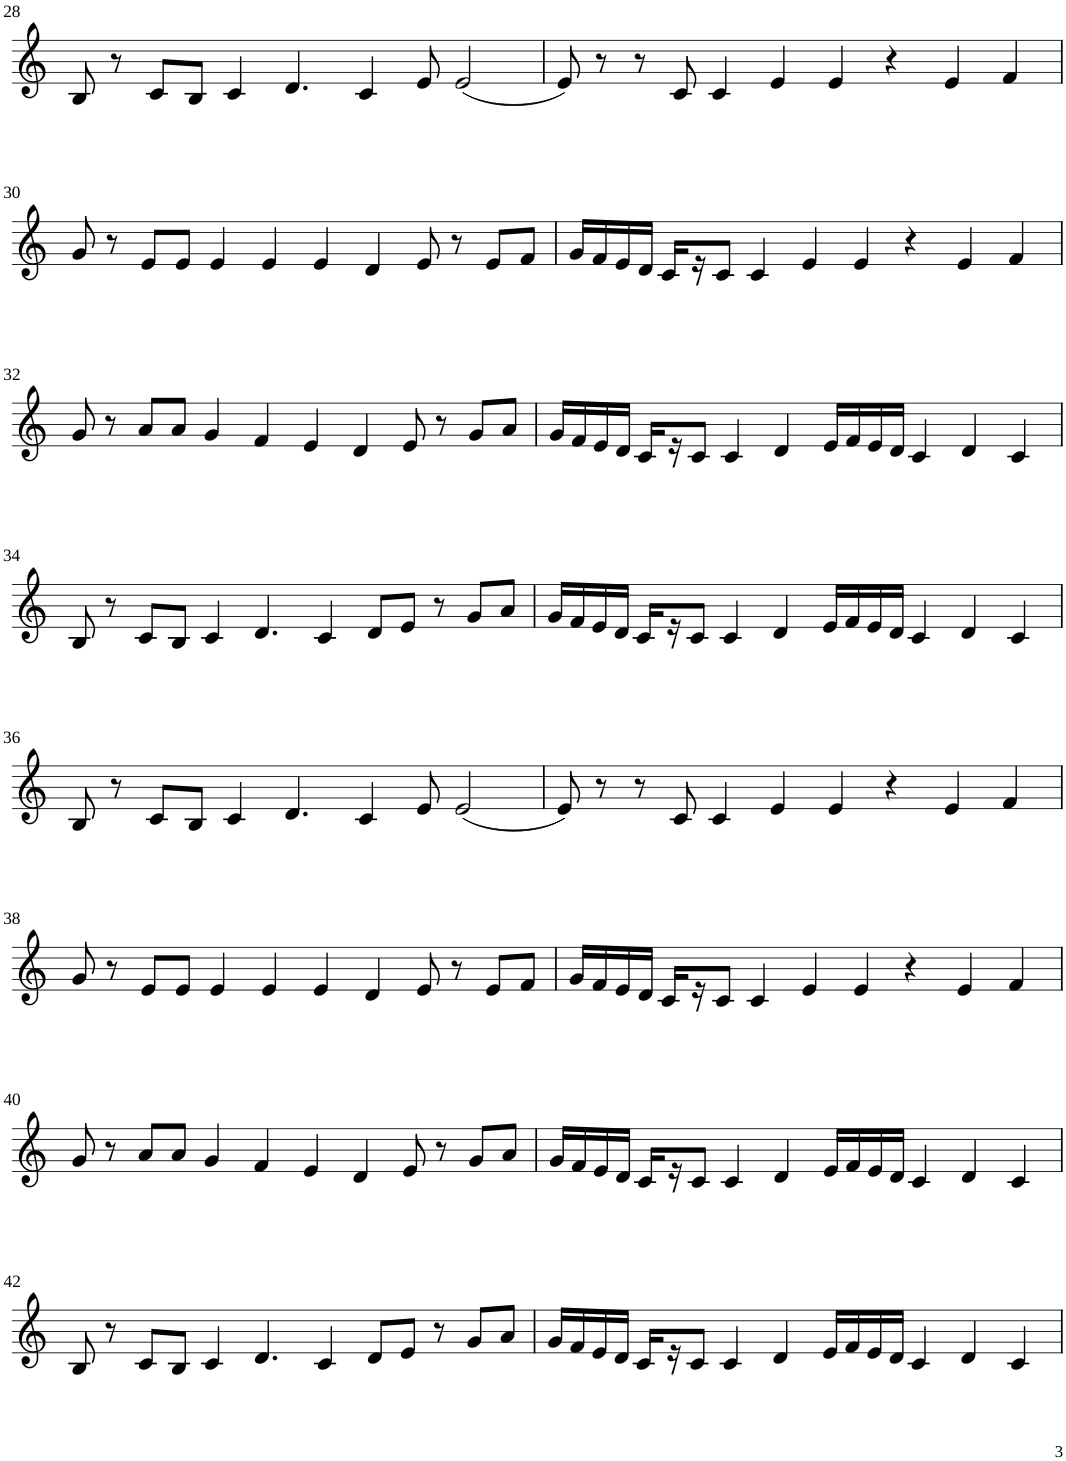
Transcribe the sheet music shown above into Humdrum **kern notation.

**kern
*part1
*staff1
*I"Violin
!!LO:PB:g=z
*clefG2
*k[]
*M8/4
=28
8B/
8r
8c/L
8B/J
4c/
4.d/
4c/
8e/
(2e/
=29
8e/)
8r
8r
8c/
4c/
4e/
4e/
4r
4e/
4f/
!!LO:LB:g=z
=30
8g/
8r
8e/L
8e/J
4e/
4e/
4e/
4d/
8e/
8r
8e/L
8f/J
=31
16g/LL
16f/
16e/
16d/JJ
16c/LL
16r
8c/J
4c/
4e/
4e/
4r
4e/
4f/
!!LO:LB:g=z
=32
8g/
8r
8a/L
8a/J
4g/
4f/
4e/
4d/
8e/
8r
8g/L
8a/J
=33
16g/LL
16f/
16e/
16d/JJ
16c/LL
16r
8c/J
4c/
4d/
16e/LL
16f/
16e/
16d/JJ
4c/
4d/
4c/
!!LO:LB:g=z
=34
8B/
8r
8c/L
8B/J
4c/
4.d/
4c/
8d/L
8e/J
8r
8g/L
8a/J
=35
16g/LL
16f/
16e/
16d/JJ
16c/LL
16r
8c/J
4c/
4d/
16e/LL
16f/
16e/
16d/JJ
4c/
4d/
4c/
!!LO:LB:g=z
=36
8B/
8r
8c/L
8B/J
4c/
4.d/
4c/
8e/
(2e/
=37
8e/)
8r
8r
8c/
4c/
4e/
4e/
4r
4e/
4f/
!!LO:LB:g=z
=38
8g/
8r
8e/L
8e/J
4e/
4e/
4e/
4d/
8e/
8r
8e/L
8f/J
=39
16g/LL
16f/
16e/
16d/JJ
16c/LL
16r
8c/J
4c/
4e/
4e/
4r
4e/
4f/
!!LO:LB:g=z
=40
8g/
8r
8a/L
8a/J
4g/
4f/
4e/
4d/
8e/
8r
8g/L
8a/J
=41
16g/LL
16f/
16e/
16d/JJ
16c/LL
16r
8c/J
4c/
4d/
16e/LL
16f/
16e/
16d/JJ
4c/
4d/
4c/
!!LO:LB:g=z
=42
8B/
8r
8c/L
8B/J
4c/
4.d/
4c/
8d/L
8e/J
8r
8g/L
8a/J
=43
16g/LL
16f/
16e/
16d/JJ
16c/LL
16r
8c/J
4c/
4d/
16e/LL
16f/
16e/
16d/JJ
4c/
4d/
4c/
=
*-
